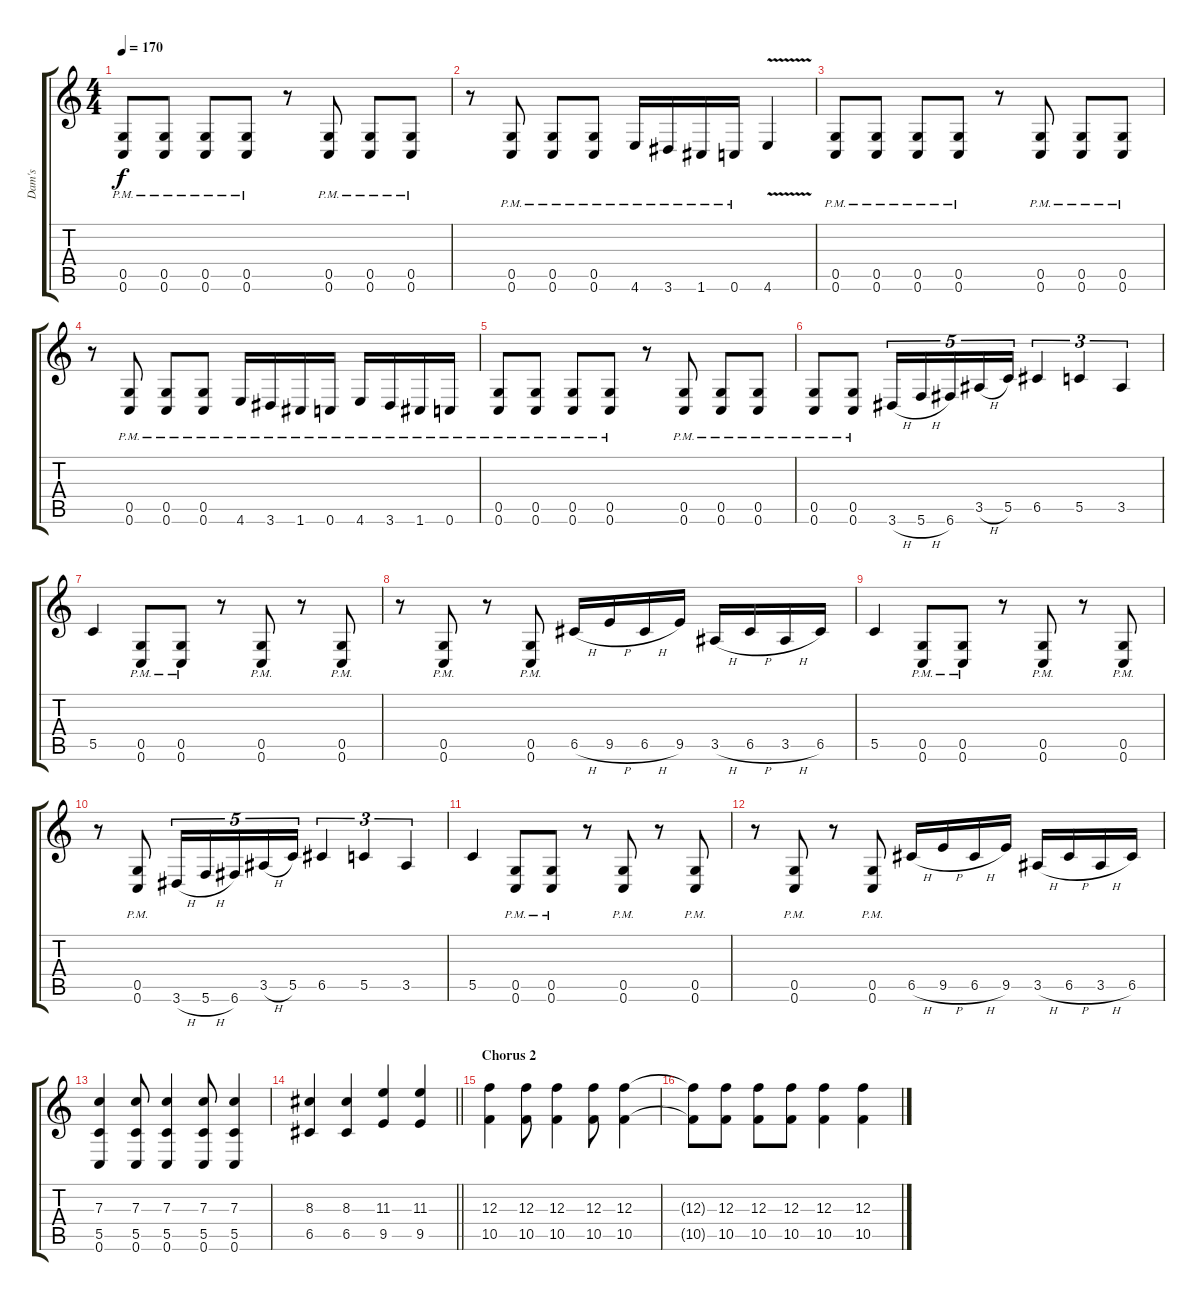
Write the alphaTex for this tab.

\track ("Dam's" "Dam's") {instrument distortionguitar}
\staff {score tabs}
\tuning (D4 A3 F3 C3 G2 C2) {hide}
\ts (4 4)
\tempo 170
\clef g2
\ks c
(0.5{pm} 0.6{pm}).8{dy f} (0.5{pm} 0.6{pm}).8 (0.5{pm} 0.6{pm}).8 (0.5{pm} 0.6{pm}).8 r.8 (0.5{pm} 0.6{pm}).8 (0.5{pm} 0.6{pm}).8 (0.5{pm} 0.6{pm}).8 |
r.8 (0.5{pm} 0.6{pm}).8 (0.5{pm} 0.6{pm}).8 (0.5{pm} 0.6{pm}).8 4.6{pm}.16 3.6{pm}.16 1.6{pm}.16 0.6{pm}.16 4.6{v}.4 |
(0.5{pm} 0.6{pm}).8 (0.5{pm} 0.6{pm}).8 (0.5{pm} 0.6{pm}).8 (0.5{pm} 0.6{pm}).8 r.8 (0.5{pm} 0.6{pm}).8 (0.5{pm} 0.6{pm}).8 (0.5{pm} 0.6{pm}).8 |
r.8 (0.5{pm} 0.6{pm}).8 (0.5{pm} 0.6{pm}).8 (0.5{pm} 0.6{pm}).8 4.6{pm}.16 3.6{pm}.16 1.6{pm}.16 0.6{pm}.16 4.6{pm}.16 3.6{pm}.16 1.6{pm}.16 0.6{pm}.16 |
(0.5{pm} 0.6{pm}).8 (0.5{pm} 0.6{pm}).8 (0.5{pm} 0.6{pm}).8 (0.5{pm} 0.6{pm}).8 r.8 (0.5{pm} 0.6{pm}).8 (0.5{pm} 0.6{pm}).8 (0.5{pm} 0.6{pm}).8 |
(0.5{pm} 0.6{pm}).8 (0.5{pm} 0.6{pm}).8 3.6{h}.16{tu (5 4)} 5.6{h}.16{tu (5 4)} 6.6.16{tu (5 4)} 3.5{h}.16{tu (5 4)} 5.5.16{tu (5 4)} 6.5.4{tu (3 2)} 5.5.4{tu (3 2)} 3.5.4{tu (3 2)} |
5.5.4 (0.5{pm} 0.6{pm}).8 (0.5{pm} 0.6{pm}).8 r.8 (0.5{pm} 0.6{pm}).8 r.8 (0.5{pm} 0.6{pm}).8 |
r.8 (0.5{pm} 0.6{pm}).8 r.8 (0.5{pm} 0.6{pm}).8 6.5{h}.16 9.5{h}.16 6.5{h}.16 9.5.16 3.5{h}.16 6.5{h}.16 3.5{h}.16 6.5.16 |
5.5.4 (0.5{pm} 0.6{pm}).8 (0.5{pm} 0.6{pm}).8 r.8 (0.5{pm} 0.6{pm}).8 r.8 (0.5{pm} 0.6{pm}).8 |
r.8 (0.5{pm} 0.6{pm}).8 3.6{h}.16{tu (5 4)} 5.6{h}.16{tu (5 4)} 6.6.16{tu (5 4)} 3.5{h}.16{tu (5 4)} 5.5.16{tu (5 4)} 6.5.4{tu (3 2)} 5.5.4{tu (3 2)} 3.5.4{tu (3 2)} |
5.5.4 (0.5{pm} 0.6{pm}).8 (0.5{pm} 0.6{pm}).8 r.8 (0.5{pm} 0.6{pm}).8 r.8 (0.5{pm} 0.6{pm}).8 |
r.8 (0.5{pm} 0.6{pm}).8 r.8 (0.5{pm} 0.6{pm}).8 6.5{h}.16 9.5{h}.16 6.5{h}.16 9.5.16 3.5{h}.16 6.5{h}.16 3.5{h}.16 6.5.16 |
(7.3 5.5 0.6).4 (7.3 5.5 0.6).8 (7.3 5.5 0.6).4 (7.3 5.5 0.6).8 (7.3 5.5 0.6).4 |
\barLineRight lightlight
(8.3 6.5).4 (8.3 6.5).4 (11.3 9.5).4 (11.3 9.5).4 |
\section ("" "Chorus 2")
(12.3 10.5).4 (12.3 10.5).8 (12.3 10.5).4 (12.3 10.5).8 (12.3 10.5).4 |
(12.3{t} 10.5{t}).8 (12.3 10.5).8 (12.3 10.5).8 (12.3 10.5).8 (12.3 10.5).4 (12.3 10.5).4
